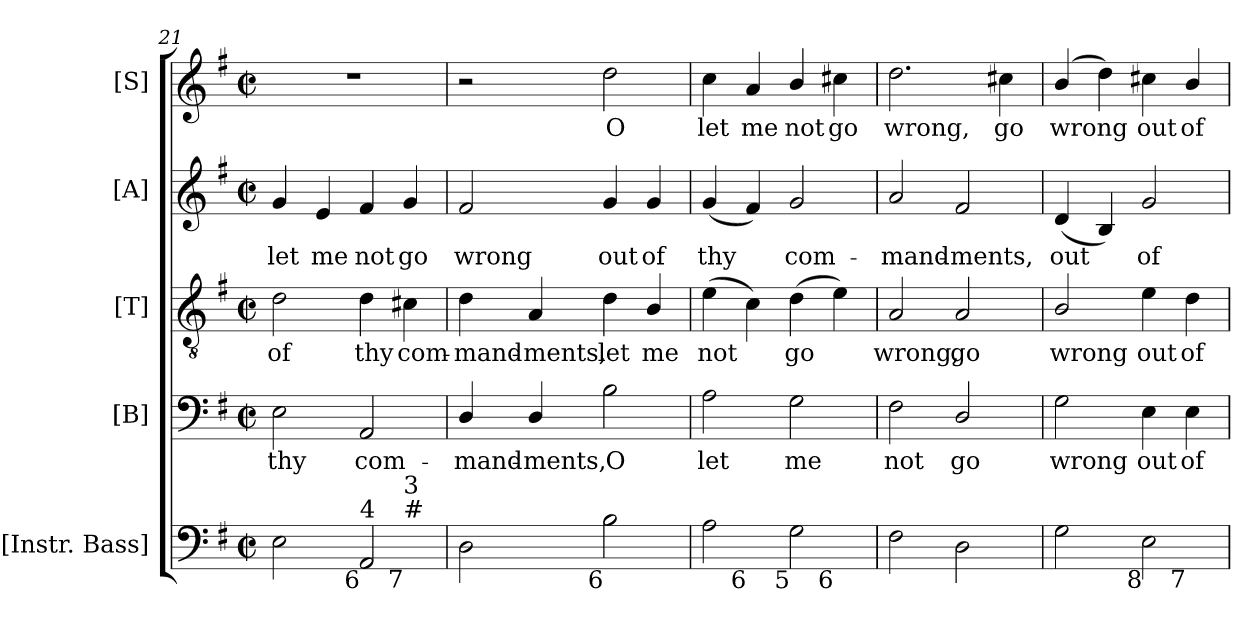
**kern	**kern	**text	**kern	**text	**kern	**text	**kern	**text
*part5	*part4	*part4	*part3	*part3	*part2	*part2	*part1	*part1
*staff5	*staff4	*staff4	*staff3	*staff3	*staff2	*staff2	*staff1	*staff1
*I"[Instr. Bass]	*I"[B]	*	*I"[T]	*	*I"[A]	*	*I"[S]	*
*clefF4	*clefF4	*	*clefGv2	*	*clefG2	*	*clefG2	*
*	*	*	*ITrd7c12	*	*	*	*	*
*k[f#]	*k[f#]	*	*k[f#]	*	*k[f#]	*	*k[f#]	*
*e:	*e:	*	*e:	*	*e:	*	*e:	*
*M2/2	*M2/2	*	*M2/2	*	*M2/2	*	*M2/2	*
*met(c|)	*met(c|)	*	*met(c|)	*	*met(c|)	*	*met(c|)	*
=21	=21	=21	=21	=21	=21	=21	=21	=21
!	!	!LO:LY:b:color=#000000	!	!	!	!	!	!
!	!	!	!	!LO:LY:b:color=#000000	!	!	!	!
!LO:TX:b:rj:t=7	!	!	!	!	!	!	!	!
!	!	!	!	!	!	!LO:LY:b:color=#000000	!	!
*^	*	*	*	*	*	*	*	*
2Ei\	2.ryy	2Ei\	thy	2Di\	of	4gi/	let	1r	.
!	!	!	!	!	!	!	!LO:LY:b:color=#000000	!	!
.	.	.	.	.	.	4ei/	me	.	.
!	!	!	!LO:LY:b:color=#000000	!	!	!	!	!	!
!	!	!	!	!	!LO:LY:b:color=#000000	!	!	!	!
!LO:TX:b:rj:t=6	!	!	!	!	!	!	!	!	!
!LO:TX:t=4	!	!	!	!	!	!	!	!	!
!	!	!	!	!	!	!	!LO:LY:b:color=#000000	!	!
2AAi/	.	2AAi/	com-	4Di\	thy	4f#i/	not	.	.
!	!	!	!	!	!LO:LY:b:color=#000000	!	!	!	!
!	!LO:TX:b:rj:t=7	!	!	!	!	!	!	!	!
!	!LO:TX:t=#	!	!	!	!	!	!	!	!
!	!LO:TX:t=3	!	!	!	!	!	!	!	!
!	!	!	!	!	!	!	!LO:LY:b:color=#000000	!	!
.	4ryy	.	.	4C#Xi\	com-	4gi/	go	.	.
*v	*v	*	*	*	*	*	*	*	*
=22	=22	=22	=22	=22	=22	=22	=22	=22
*^	*	*	*	*	*	*	*	*
!	!	!	!LO:LY:b:color=#000000	!	!	!	!	!	!
*v	*v	*	*	*	*	*	*	*	*
*^	*	*	*	*	*	*	*	*
!	!	!	!	!	!LO:LY:b:color=#000000	!	!	!	!
*v	*v	*	*	*	*	*	*	*	*
*^	*	*	*	*	*	*	*	*
!	!	!	!	!	!	!	!LO:LY:b:color=#000000	!	!
*v	*v	*	*	*	*	*	*	*	*
2Di\	4Di/	-mand-	4Di\	-mand-	2f#i/	wrong	2r	.
!	!	!LO:LY:b:color=#000000	!	!	!	!	!	!
!	!	!	!	!LO:LY:b:color=#000000	!	!	!	!
.	4Di/	-ments,	4AAi/	-ments,	.	.	.	.
!	!	!LO:LY:b:color=#000000	!	!	!	!	!	!
!	!	!	!	!LO:LY:b:color=#000000	!	!	!	!
!	!	!	!	!	!	!LO:LY:b:color=#000000	!	!
!LO:TX:b:rj:t=6	!	!	!	!	!	!	!	!
!	!	!	!	!	!	!	!	!LO:LY:b:color=#000000
2Bi\	2Bi\	O	4Di\	let	4gi/	out	2ddi\	O
!	!	!	!	!LO:LY:b:color=#000000	!	!	!	!
!	!	!	!	!	!	!LO:LY:b:color=#000000	!	!
.	.	.	4BBi/	me	4gi/	of	.	.
=23	=23	=23	=23	=23	=23	=23	=23	=23
!	!	!LO:LY:b:color=#000000	!	!	!	!	!	!
!	!	!	!	!LO:LY:b:color=#000000	!	!	!	!
!	!	!	!	!	!	!LO:LY:b:color=#000000	!	!
!LO:TX:b:rj:t=7	!	!	!	!	!	!	!	!
!	!	!	!	!	!	!	!	!LO:LY:b:color=#000000
*^	*	*	*	*	*	*	*	*
*	*^	*	*	*	*	*	*	*	*
2Ai\	4ryy	2.ryy	2Ai\	let	(4Ei\	not	(4gi/	thy	4cci\	let
!	!LO:TX:b:rj:t=6	!	!	!	!	!	!	!	!	!
!	!	!	!	!	!	!	!	!	!	!LO:LY:b:color=#000000
.	2.ryy	.	.	.	4Ci\)	.	4f#i/)	.	4ai/	me
!	!	!	!	!LO:LY:b:color=#000000	!	!	!	!	!	!
!	!	!	!	!	!	!LO:LY:b:color=#000000	!	!	!	!
!	!	!	!	!	!	!	!	!LO:LY:b:color=#000000	!	!
!LO:TX:b:rj:t=5	!	!	!	!	!	!	!	!	!	!
!	!	!	!	!	!	!	!	!	!	!LO:LY:b:color=#000000
2Gi\	.	.	2Gi\	me	(4Di\	go	2gi/	com-	4bi/	not
!	!	!LO:TX:b:rj:t=6	!	!	!	!	!	!	!	!
!	!	!	!	!	!	!	!	!	!	!LO:LY:b:color=#000000
.	.	4ryy	.	.	4Ei\)	.	.	.	4cc#Xi\	go
*v	*v	*v	*	*	*	*	*	*	*	*
=24	=24	=24	=24	=24	=24	=24	=24	=24
*^	*	*	*	*	*	*	*	*
*	*^	*	*	*	*	*	*	*	*
!	!	!	!	!LO:LY:b:color=#000000	!	!	!	!	!	!
*v	*v	*v	*	*	*	*	*	*	*	*
*^	*	*	*	*	*	*	*	*
*	*^	*	*	*	*	*	*	*	*
!	!	!	!	!	!	!LO:LY:b:color=#000000	!	!	!	!
*v	*v	*v	*	*	*	*	*	*	*	*
*^	*	*	*	*	*	*	*	*
*	*^	*	*	*	*	*	*	*	*
!	!	!	!	!	!	!	!	!LO:LY:b:color=#000000	!	!
*v	*v	*v	*	*	*	*	*	*	*	*
*^	*	*	*	*	*	*	*	*
*	*^	*	*	*	*	*	*	*	*
!	!	!	!	!	!	!	!	!	!	!LO:LY:b:color=#000000
*v	*v	*v	*	*	*	*	*	*	*	*
2F#i\	2F#i\	not	2AAi/	wrong,	2ai/	-mand-	2.ddi\	wrong,
!	!	!LO:LY:b:color=#000000	!	!	!	!	!	!
!	!	!	!	!LO:LY:b:color=#000000	!	!	!	!
!	!	!	!	!	!	!LO:LY:b:color=#000000	!	!
2Di\	2Di/	go	2AAi/	go	2f#i/	-ments,	.	.
!	!	!	!	!	!	!	!	!LO:LY:b:color=#000000
.	.	.	.	.	.	.	4cc#Xi\	go
!!LO:LB:g=z
=25	=25	=25	=25	=25	=25	=25	=25	=25
!	!	!LO:LY:b:color=#000000	!	!	!	!	!	!
!	!	!	!	!LO:LY:b:color=#000000	!	!	!	!
!	!	!	!	!	!	!LO:LY:b:color=#000000	!	!
!	!	!	!	!	!	!	!	!LO:LY:b:color=#000000
*^	*	*	*	*	*	*	*	*
2Gi\	2.ryy	2Gi\	wrong	2BBi/	wrong	(4di/	out	(4bi/	wrong
.	.	.	.	.	.	4Bi/)	.	4ddi\)	.
!	!	!	!LO:LY:b:color=#000000	!	!	!	!	!	!
!	!	!	!	!	!LO:LY:b:color=#000000	!	!	!	!
!	!	!	!	!	!	!	!LO:LY:b:color=#000000	!	!
!LO:TX:b:rj:t=8	!	!	!	!	!	!	!	!	!
!	!	!	!	!	!	!	!	!	!LO:LY:b:color=#000000
2Ei\	.	4Ei\	out	4Ei\	out	2gi/	of	4cc#Xi\	out
!	!	!	!LO:LY:b:color=#000000	!	!	!	!	!	!
!	!	!	!	!	!LO:LY:b:color=#000000	!	!	!	!
!	!LO:TX:b:rj:t=7	!	!	!	!	!	!	!	!
!	!	!	!	!	!	!	!	!	!LO:LY:b:color=#000000
.	4ryy	4Ei\	of	4Di\	of	.	.	4bi/	of
*v	*v	*	*	*	*	*	*	*	*
=	=	=	=	=	=	=	=	=
*-	*-	*-	*-	*-	*-	*-	*-	*-
